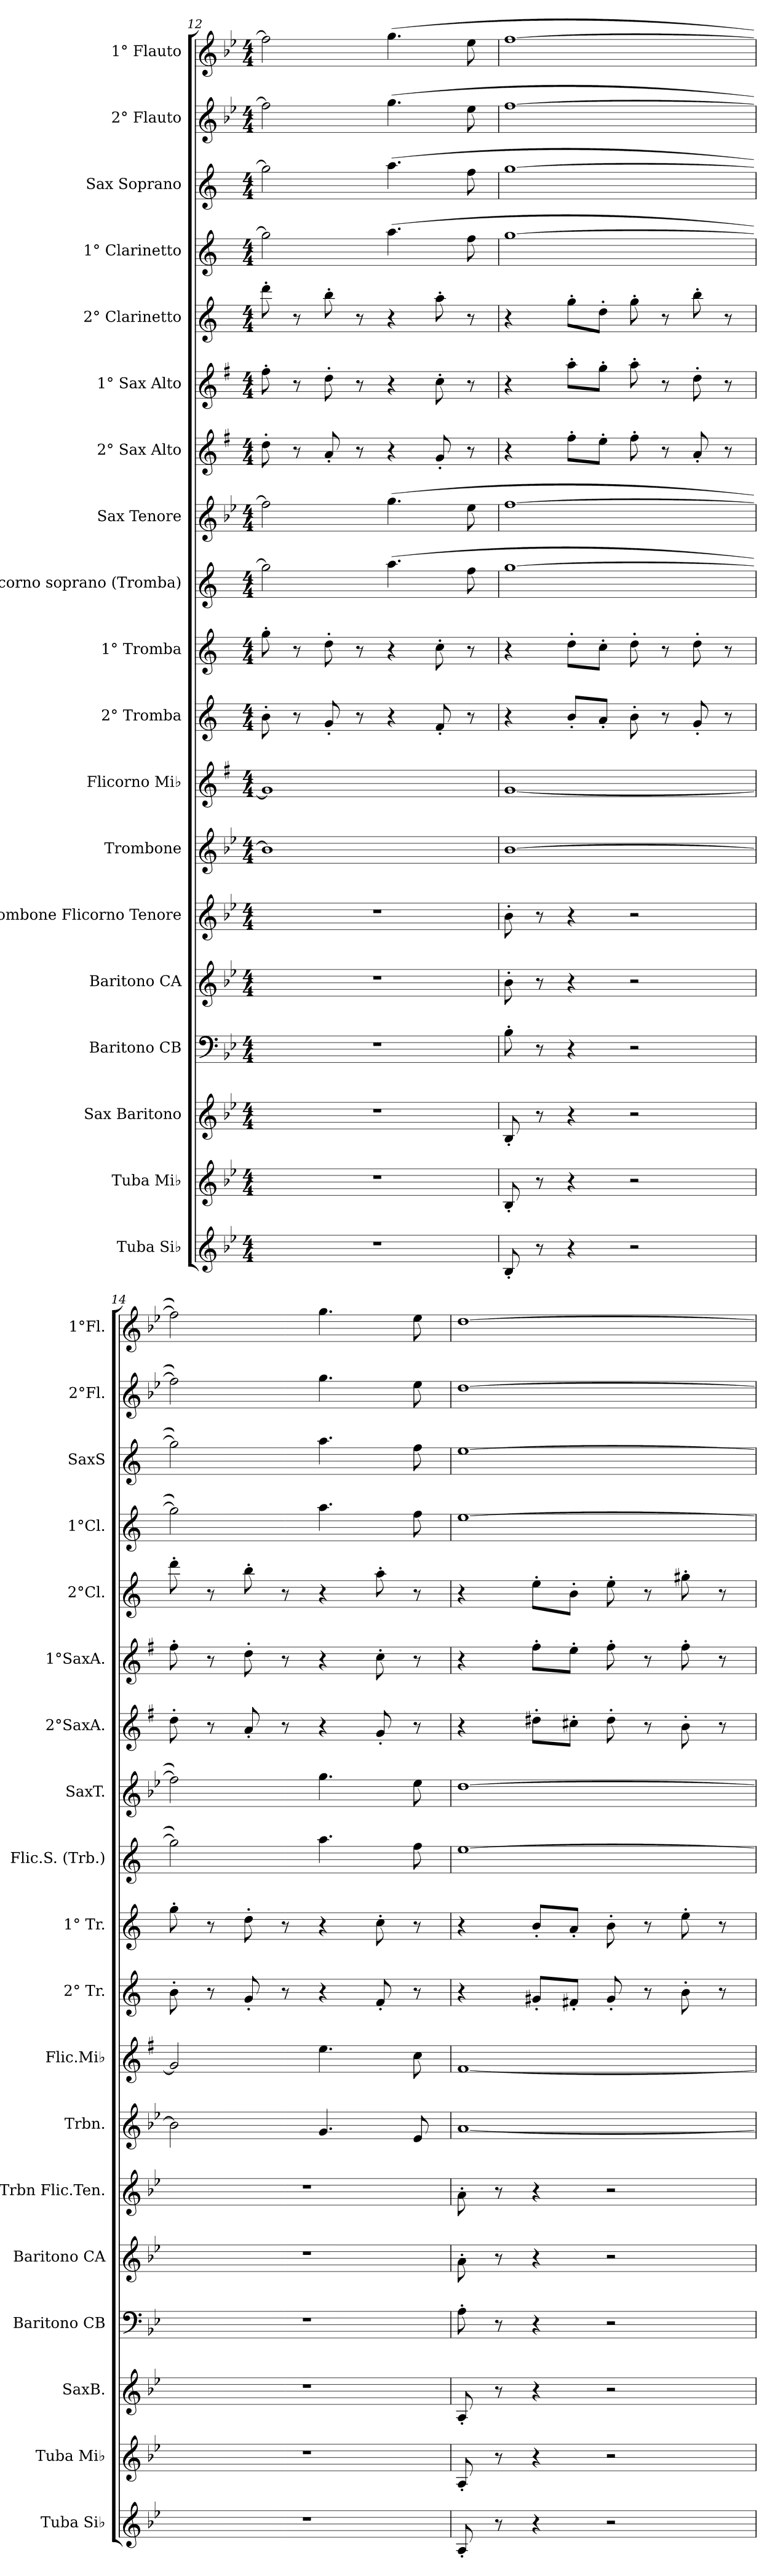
**kern	**kern	**kern	**kern	**kern	**kern	**kern	**kern	**kern	**kern	**kern	**kern	**kern	**kern	**kern	**kern	**kern	**kern	**kern
*part19	*part18	*part17	*part16	*part15	*part14	*part13	*part12	*part11	*part10	*part9	*part8	*part7	*part6	*part5	*part4	*part3	*part2	*part1
*staff19	*staff18	*staff17	*staff16	*staff15	*staff14	*staff13	*staff12	*staff11	*staff10	*staff9	*staff8	*staff7	*staff6	*staff5	*staff4	*staff3	*staff2	*staff1
*I"Tuba Si♭	*I"Tuba Mi♭	*I"Sax Baritono	*I"Baritono CB	*I"Baritono CA	*I"Trombone Flicorno Tenore	*I"Trombone	*I"Flicorno Mi♭	*I"2° Tromba	*I"1° Tromba	*I"Flicorno soprano (Tromba)	*I"Sax Tenore	*I"2° Sax Alto	*I"1° Sax Alto	*I"2° Clarinetto	*I"1° Clarinetto	*I"Sax Soprano	*I"2° Flauto	*I"1° Flauto
*I'Tuba Si♭	*I'Tuba Mi♭	*I'SaxB.	*I'Baritono CB	*I'Baritono CA	*I'Trbn Flic.Ten.	*I'Trbn.	*I'Flic.Mi♭	*I'2° Tr.	*I'1° Tr.	*I'Flic.S. (Trb.)	*I'SaxT.	*I'2°SaxA.	*I'1°SaxA.	*I'2°Cl.	*I'1°Cl.	*I'SaxS	*I'2°Fl.	*I'1°Fl.
*clefG2	*clefG2	*clefG2	*clefF4	*clefG2	*clefG2	*clefG2	*clefG2	*clefG2	*clefG2	*clefG2	*clefG2	*clefG2	*clefG2	*clefG2	*clefG2	*clefG2	*clefG2	*clefG2
*ITrd15c26	*ITrd12c21	*ITrd12c21	*	*ITrd8c14	*ITrd8c14	*ITrd8c14	*ITrd5c9	*ITrd1c2	*ITrd1c2	*ITrd1c2	*ITrd8c14	*ITrd5c9	*ITrd5c9	*ITrd1c2	*ITrd1c2	*ITrd1c2	*	*
*k[b-e-]	*k[b-e-]	*k[b-e-]	*k[b-e-]	*k[b-e-]	*k[b-e-]	*k[b-e-]	*k[b-e-]	*k[b-e-]	*k[b-e-]	*k[b-e-]	*k[b-e-]	*k[b-e-]	*k[b-e-]	*k[b-e-]	*k[b-e-]	*k[b-e-]	*k[b-e-]	*k[b-e-]
*M4/4	*M4/4	*M4/4	*M4/4	*M4/4	*M4/4	*M4/4	*M4/4	*M4/4	*M4/4	*M4/4	*M4/4	*M4/4	*M4/4	*M4/4	*M4/4	*M4/4	*M4/4	*M4/4
=12	=12	=12	=12	=12	=12	=12	=12	=12	=12	=12	=12	=12	=12	=12	=12	=12	=12	=12
1r	1r	1r	1r	1r	1r	1B-]	1B-]	8a'\	8ff'\	2ff\]	2f\]	8f'\	8a'\	8ccc'\	2ff\]	2ff\]	2ff\]	2ff\]
.	.	.	.	.	.	.	.	8r	8r	.	.	8r	8r	8r	.	.	.	.
.	.	.	.	.	.	.	.	8f'/	8cc'\	.	.	8c'/	8f'\	8aa'\	.	.	.	.
.	.	.	.	.	.	.	.	8r	8r	.	.	8r	8r	8r	.	.	.	.
.	.	.	.	.	.	.	.	4r	4r	(>4.gg\	(>4.g\	4r	4r	4r	(>4.gg\	(>4.gg\	(>4.gg\	(>4.gg\
.	.	.	.	.	.	.	.	8e-'/	8b-'\	.	.	8B-'/	8e-'\	8gg'\	.	.	.	.
.	.	.	.	.	.	.	.	8r	8r	8ee-\	8e-\	8r	8r	8r	8ee-\	8ee-\	8ee-\	8ee-\
=13	=13	=13	=13	=13	=13	=13	=13	=13	=13	=13	=13	=13	=13	=13	=13	=13	=13	=13
8BBB-'/	8BB-'/	8BB-'/	8B-'\	8B-'\	8B-'\	[1B-	[1B-	4r	4r	[1ff	[1f	4r	4r	4r	[1ff	[1ff	[1ff	[1ff
8r	8r	8r	8r	8r	8r	.	.	.	.	.	.	.	.	.	.	.	.	.
4r	4r	4r	4r	4r	4r	.	.	8a'/L	8cc'\L	.	.	8a'\L	8cc'\L	8ff'\L	.	.	.	.
.	.	.	.	.	.	.	.	8g'/J	8b-'\J	.	.	8g'\J	8b-'\J	8cc'\J	.	.	.	.
2r	2r	2r	2r	2r	2r	.	.	8a'\	8cc'\	.	.	8a'\	8cc'\	8ff'\	.	.	.	.
.	.	.	.	.	.	.	.	8r	8r	.	.	8r	8r	8r	.	.	.	.
.	.	.	.	.	.	.	.	8f'/	8cc'\	.	.	8c'/	8f'\	8aa'\	.	.	.	.
.	.	.	.	.	.	.	.	8r	8r	.	.	8r	8r	8r	.	.	.	.
=14	=14	=14	=14	=14	=14	=14	=14	=14	=14	=14	=14	=14	=14	=14	=14	=14	=14	=14
1r	1r	1r	1r	1r	1r	2B-\]	2B-/]	8a'\	8ff'\	2ff\])	2f\])	8f'\	8a'\	8ccc'\	2ff\])	2ff\])	2ff\])	2ff\])
.	.	.	.	.	.	.	.	8r	8r	.	.	8r	8r	8r	.	.	.	.
.	.	.	.	.	.	.	.	8f'/	8cc'\	.	.	8c'/	8f'\	8aa'\	.	.	.	.
.	.	.	.	.	.	.	.	8r	8r	.	.	8r	8r	8r	.	.	.	.
.	.	.	.	.	.	4.G/	4.g\	4r	4r	4.gg\	4.g\	4r	4r	4r	4.gg\	4.gg\	4.gg\	4.gg\
.	.	.	.	.	.	.	.	8e-'/	8b-'\	.	.	8B-'/	8e-'\	8gg'\	.	.	.	.
.	.	.	.	.	.	8E-/	8e-\	8r	8r	8ee-\	8e-\	8r	8r	8r	8ee-\	8ee-\	8ee-\	8ee-\
=15	=15	=15	=15	=15	=15	=15	=15	=15	=15	=15	=15	=15	=15	=15	=15	=15	=15	=15
8AAA'/	8AA'/	8AA'/	8A'\	8A'\	8A'\	[1A	[1A	4r	4r	[1dd	[1d	4r	4r	4r	[1dd	[1dd	[1dd	[1dd
8r	8r	8r	8r	8r	8r	.	.	.	.	.	.	.	.	.	.	.	.	.
4r	4r	4r	4r	4r	4r	.	.	8f#X'/L	8a'/L	.	.	8f#X'\L	8a'\L	8dd'\L	.	.	.	.
.	.	.	.	.	.	.	.	8en'/J	8g'/J	.	.	8en'\J	8g'\J	8a'\J	.	.	.	.
2r	2r	2r	2r	2r	2r	.	.	8f#'/	8a'\	.	.	8f#'\	8a'\	8dd'\	.	.	.	.
.	.	.	.	.	.	.	.	8r	8r	.	.	8r	8r	8r	.	.	.	.
.	.	.	.	.	.	.	.	8a'\	8dd'\	.	.	8d'\	8a'\	8ff#X'\	.	.	.	.
.	.	.	.	.	.	.	.	8r	8r	.	.	8r	8r	8r	.	.	.	.
=	=	=	=	=	=	=	=	=	=	=	=	=	=	=	=	=	=	=
*-	*-	*-	*-	*-	*-	*-	*-	*-	*-	*-	*-	*-	*-	*-	*-	*-	*-	*-
